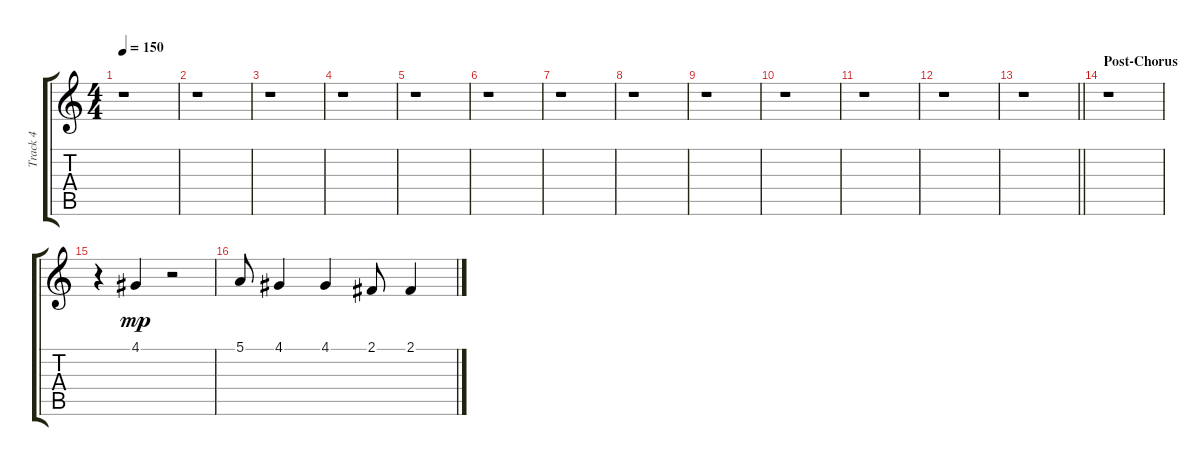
\track ("Track 4" "Track 4") {instrument lead2sawtooth}
\staff {score tabs}
\tuning (E4 B3 G3 D3 A2 E2) {hide}
\ts (4 4)
\tempo 150
\clef g2
\ks c
r.1{dy f} |
r.1 |
r.1 |
r.1 |
r.1 |
r.1 |
r.1 |
r.1 |
r.1 |
r.1 |
r.1 |
r.1 |
\barLineRight lightlight
r.1 |
\section ("" "Post-Chorus")
r.1 |
r.4 4.1.4{dy mp} r.2 |
5.1.8 4.1.4 4.1.4 2.1.8 2.1.4
